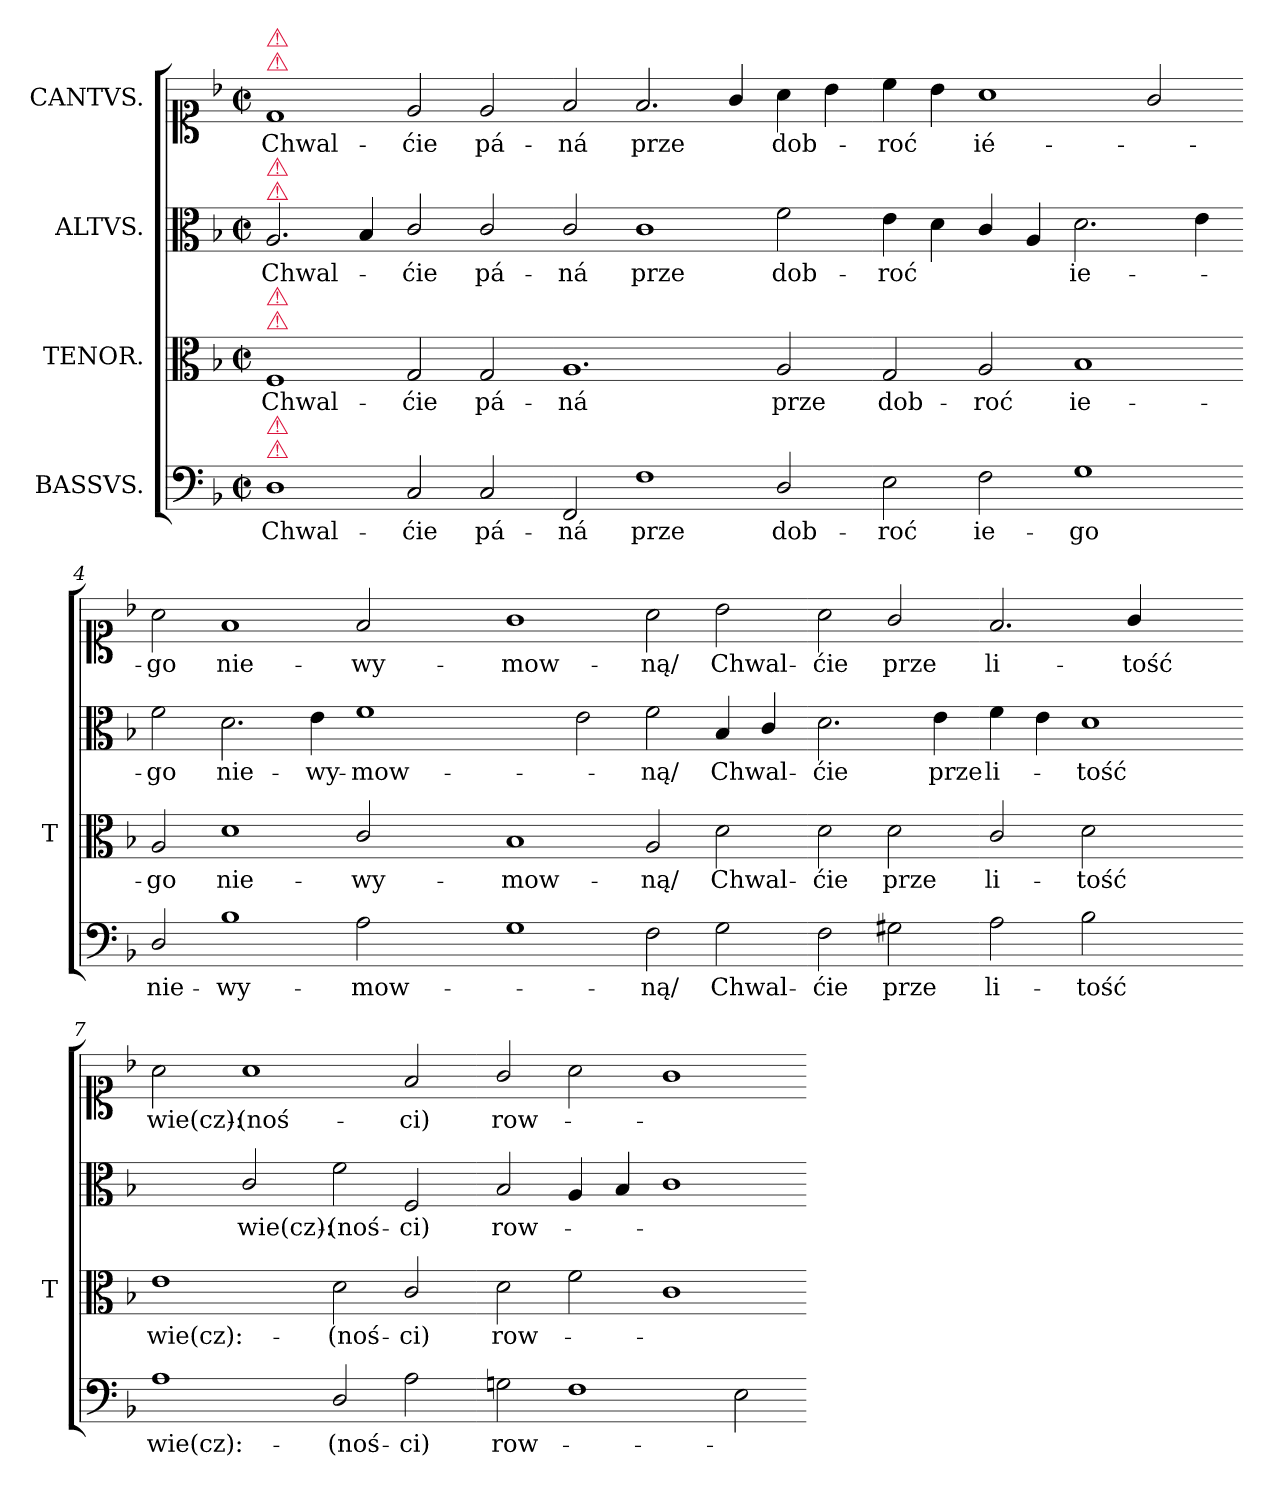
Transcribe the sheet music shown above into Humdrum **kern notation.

**kern	**text	**kern	**text	**kern	**text	**kern	**text
*part4	*part4	*part3	*part3	*part2	*part2	*part1	*part1
*staff4	*staff4	*staff3	*staff3	*staff2	*staff2	*staff1	*staff1
*I"BASSVS.	*	*I"TENOR.	*	*I"ALTVS.	*	*I"CANTVS.	*
*	*	*I'T	*	*	*	*	*
*clefF4	*	*clefC3	*	*clefC3	*	*clefC1	*
*k[b-]	*	*k[b-]	*	*k[b-]	*	*k[b-]	*
*F:	*	*F:	*	*F:	*	*F:	*
*M2/1	*	*M2/1	*	*M2/1	*	*M2/1	*
*met(c|)	*	*met(c|)	*	*met(c|)	*	*met(c|)	*
*MM300	*	*MM300	*	*MM300	*	*MM300	*
=1	=1	=1	=1	=1	=1	=1	=1
!	!	!	!	!	!	!LO:TX:a:color=crimson:t=⚠	!
!	!	!	!	!	!	!LO:TX:a:color=crimson:t=⚠	!
!	!	!	!	!LO:TX:a:color=crimson:t=⚠	!	!	!
!	!	!	!	!LO:TX:a:color=crimson:t=⚠	!	!	!
!	!	!LO:TX:a:color=crimson:t=⚠	!	!	!	!	!
!	!	!LO:TX:a:color=crimson:t=⚠	!	!	!	!	!
!LO:TX:a:color=crimson:t=⚠	!	!	!	!	!	!	!
!LO:TX:a:color=crimson:t=⚠	!	!	!	!	!	!	!
1D	Chwal-	1F	Chwal-	2.A/	Chwal-	1d	Chwal-
.	.	.	.	4B-/	.	.	.
2C/	-ćie	2G/	-ćie	2c/	-ćie	2e/	-ćie
2C/	pá-	2G/	pá-	2c/	pá-	2e/	pá-
=2-	=2-	=2-	=2-	=2-	=2-	=2-	=2-
2FF/	-ná	1.A	-ná	2c/	-ná	2f/	-ná
1F	prze	.	.	1c	prze	2.f/	prze
.	.	.	.	.	.	4g/	.
2D/	dob-	2A/	prze	2f\	dob-	4a\	dob-
.	.	.	.	.	.	4b-\	.
=3-	=3-	=3-	=3-	=3-	=3-	=3-	=3-
2E\	-roć	2G/	dob-	4e\	-roć	4cc\	-roć
.	.	.	.	4d\	.	4b-\	.
2F\	ie-	2A/	-roć	4c/	.	1a	ié-
.	.	.	.	4A/	.	.	.
1G	-go	1B-	ie-	2.d\	ie-	.	.
.	.	.	.	.	.	2g/	.
.	.	.	.	4e\	.	.	.
=4-	=4-	=4-	=4-	=4-	=4-	=4-	=4-
2D/	nie-	2A/	-go	2f\	-go	2a\	-go
1B-	-wy-	1d	nie-	2.d\	nie-	1f	nie-
.	.	.	.	4e\	-wy-	.	.
2A\	-mow-	2c/	-wy-	1f	-mow-	2f/	-wy-
2ryy	.	2ryy	.	.	.	2ryy	.
=5-	=5-	=5-	=5-	=5-	=5-	=5-	=5-
1G	.	1B-	-mow-	2ryy	.	1g	-mow-
.	.	.	.	2e\	.	.	.
2F\	-ną/	2A/	-ną/	2f\	-ną/	2a\	-ną/
2G\	Chwal-	2d\	Chwal-	4B-/	Chwal-	2b-\	Chwal-
.	.	.	.	4c/	.	.	.
=6-	=6-	=6-	=6-	=6-	=6-	=6-	=6-
2F\	-ćie	2d\	-ćie	2.d\	-ćie	2a\	-ćie
2G#X\	prze	2d\	prze	.	.	2g/	prze
.	.	.	.	4e\	prze	.	.
=-	=-	=-	=-	=-	=-	=-	=-
2A\	li-	2c/	li-	4f\	li-	2.f/	li-
.	.	.	.	4e\	.	.	.
2B-\	-tość	2d\	-tość	1d	-tość	.	.
.	.	.	.	.	.	4g/	-tość
2ryy	.	2ryy	.	.	.	2ryy	.
=7-	=7-	=7-	=7-	=7-	=7-	=7-	=7-
1A	wie(cz):-	1e	wie(cz):-	2ryy	.	2a\	wie(cz):-
.	.	.	.	2c/	wie(cz):-	1a	-(noś-
2D/	-(noś-	2d\	-(noś-	2f\	-(noś-	.	.
2A\	-ci)	2c/	-ci)	2F/	-ci)	2f/	-ci)
=8-	=8-	=8-	=8-	=8-	=8-	=8-	=8-
2Gn\	row-	2d\	row-	2B-/	row-	2g/	row-
1F	.	2f\	.	4A/	.	2a\	.
.	.	.	.	4B-/	.	.	.
.	.	1c	.	1c	.	1g	.
2E\	.	.	.	.	.	.	.
=-	=-	=-	=-	=-	=-	=-	=-
*-	*-	*-	*-	*-	*-	*-	*-
